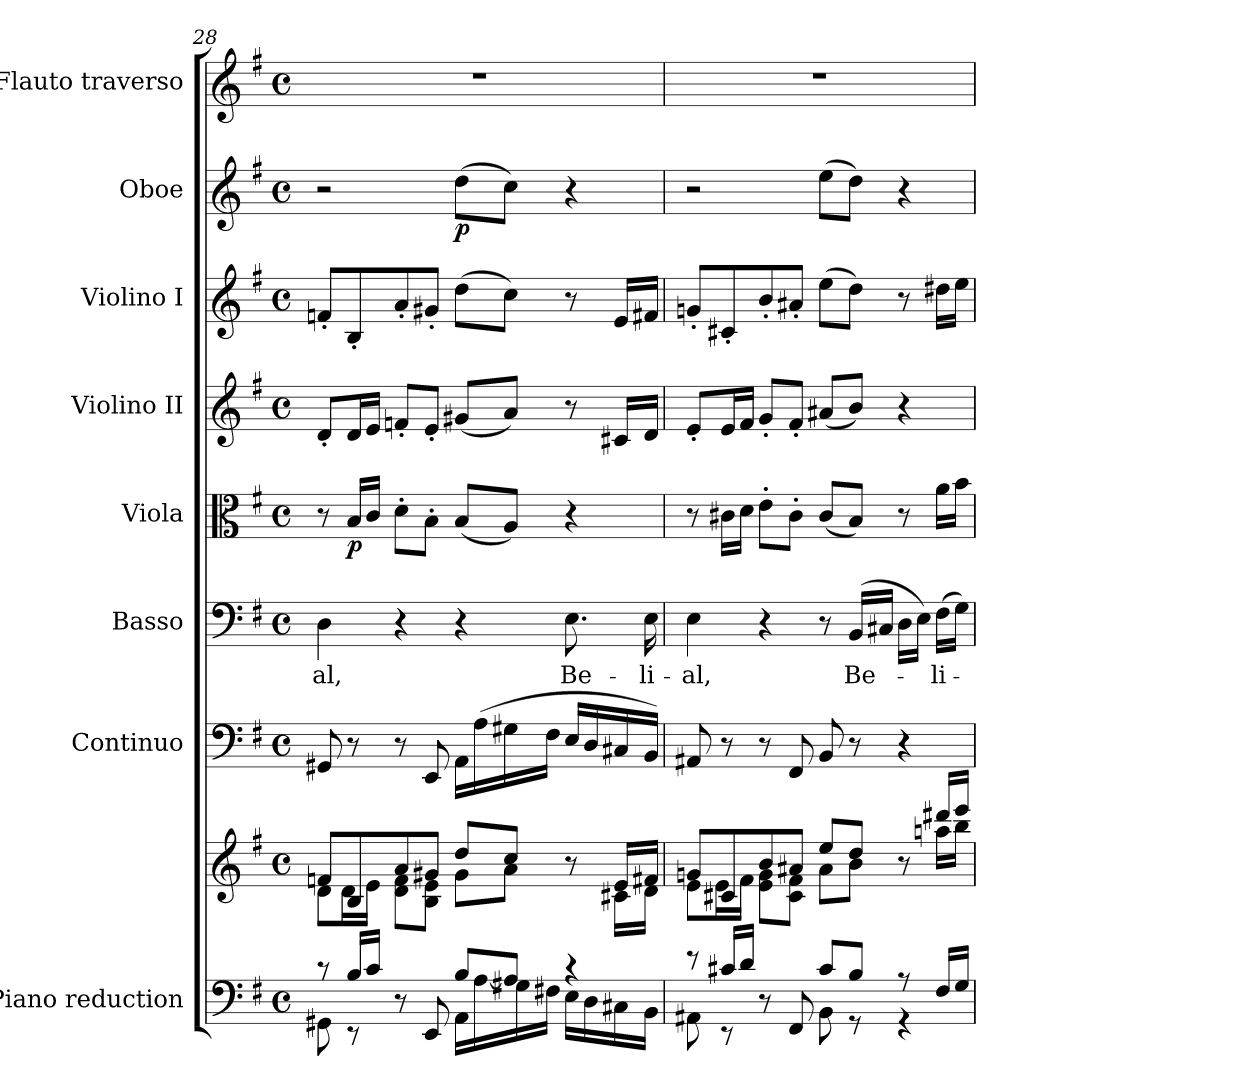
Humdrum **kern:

**kern	**kern	**kern	**kern	**text	**kern	**dynam	**kern	**kern	**kern	**dynam	**kern
*part8	*part8	*part7	*part6	*part6	*part5	*part5	*part4	*part3	*part2	*part2	*part1
*staff9	*staff8	*staff7	*staff6	*staff6	*staff5	*staff5	*staff4	*staff3	*staff2	*staff2	*staff1
*I"Piano reduction	*	*I"Continuo	*I"Basso	*	*I"Viola	*	*I"Violino II	*I"Violino I	*I"Oboe	*	*I"Flauto traverso
*I'Pno	*	*	*	*	*I'Vla	*	*I'Vln	*I'Vln	*I'Ob	*	*I'Fl
*clefF4	*clefG2	*clefF4	*clefF4	*	*clefC3	*	*clefG2	*clefG2	*clefG2	*	*clefG2
*k[f#]	*k[f#]	*k[f#]	*k[f#]	*	*k[f#]	*	*k[f#]	*k[f#]	*k[f#]	*	*k[f#]
*M4/4	*M4/4	*M4/4	*M4/4	*	*M4/4	*	*M4/4	*M4/4	*M4/4	*	*M4/4
*met(c)	*met(c)	*met(c)	*met(c)	*	*met(c)	*	*met(c)	*met(c)	*met(c)	*	*met(c)
=28	=28	=28	=28	=28	=28	=28	=28	=28	=28	=28	=28
*^	*^	*	*	*	*	*	*	*	*	*	*
!	!	!	!	!	!	!LO:LY:b	!	!	!	!	!	!	!
8r	8GG#X\	8fn/L	8d\L	8GG#X/	4D\	-al,	8r	.	8d'/L	8fn'/L	2r	.	1r
!	!	!	!	!	!	!	!	!LO:DY:b	!	!	!	!	!
16B/LL	8r	8B/	16d\L	8r	.	.	16B/LL	p	16d/L	8B'/	.	.	.
16c/JJ	.	.	16e\JJ	.	.	.	16c/JJ	.	16e/JJ	.	.	.	.
8ryy	8r	8a/	8d\ 8f\L	8r	4r	.	8d'\L	.	8fn'/L	8a'/	.	.	.
8EE/	8ryy	8g#X/J	8B\ 8e\J	8EE/	.	.	8B'\J	.	8e'/J	8g#X'/J	.	.	.
!	!	!	!	!	!	!	!	!	!	!	!	!LO:DY:b	!
8B/L	16AA\LL	8dd/L	8g#\L	16AA\LL	4r	.	(8B/L	.	(8g#X/L	(8dd\L	(8dd\L	p	.
.	[>16A\	.	.	(16A\	.	.	.	.	.	.	.	.	.
8A/J]	16G#X\	8cc/J	8a\J	16G#X\	.	.	8A/J)	.	8a/J)	8cc\J)	8cc\J)	.	.
.	16F#X\JJ	.	.	16F#\JJ	.	.	.	.	.	.	.	.	.
!	!	!	!	!	!	!LO:LY:b	!	!	!	!	!	!	!
4r	16E\LL	8r	8ryy	16E/LL	8.E\	Be-	4r	.	8r	8r	4r	.	.
.	16D\	.	.	16D/	.	.	.	.	.	.	.	.	.
.	16C#X\	16e/LL	16c#X\LL	16C#X/	.	.	.	.	16c#X/LL	16e/LL	.	.	.
!	!	!	!	!	!	!LO:LY:b	!	!	!	!	!	!	!
.	16BB\JJ	16f#X/JJ	16d\JJ	16BB/JJ)	16E\	-li-	.	.	16d/JJ	16f#X/JJ	.	.	.
=29	=29	=29	=29	=29	=29	=29	=29	=29	=29	=29	=29	=29	=29
!	!	!	!	!	!	!LO:LY:b	!	!	!	!	!	!	!
8r	8AA#X\	8gn/L	8e\L	8AA#X/	4E\	-al,	8r	.	8e'/L	8gn'/L	2r	.	1r
16c#X/LL	8r	8c#X/	16e\L	8r	.	.	16c#X\LL	.	16e/L	8c#X'/	.	.	.
16d/JJ	.	.	16f#\JJ	.	.	.	16d\JJ	.	16f#/JJ	.	.	.	.
8ryy	8r	8b/	8e\ 8g\L	8r	4r	.	8e'\L	.	8g'/L	8b'/	.	.	.
8ryy	8FF#/	8a#X/J	8c#\ 8f#\J	8FF#/	.	.	8c#'\J	.	8f#'/J	8a#X'/J	.	.	.
8c#/L	8BB\	8ee/L	8a#\L	8BB/	8r	.	(8c#/L	.	(8a#X/L	(8ee\L	(8ee\L	.	.
!	!	!	!	!	!	!LO:LY:b	!	!	!	!	!	!	!
8B/J	8r	8dd/J	8b\J	8r	(16BB/LL	Be-	8B/J)	.	8b/J)	8dd\J)	8dd\J)	.	.
.	.	.	.	.	16C#X/JJ	.	.	.	.	.	.	.	.
8r	4r	8r	8ryy	4r	16D\LL	.	8r	.	4r	8r	4r	.	.
.	.	.	.	.	16E\JJ)	.	.	.	.	.	.	.	.
!	!	!	!	!	!	!LO:LY:b	!	!	!	!	!	!	!
16F#/LL	.	16ddd#X/LL	16aan\LL	.	(16F#\LL	-li-	16a\LL	.	.	16dd#X\LL	.	.	.
16G/JJ	.	16eee/JJ	16bb\JJ	.	16G\JJ)	.	16b\JJ	.	.	16ee\JJ	.	.	.
*v	*v	*	*	*	*	*	*	*	*	*	*	*	*
*	*v	*v	*	*	*	*	*	*	*	*	*	*
=	=	=	=	=	=	=	=	=	=	=	=
*-	*-	*-	*-	*-	*-	*-	*-	*-	*-	*-	*-
